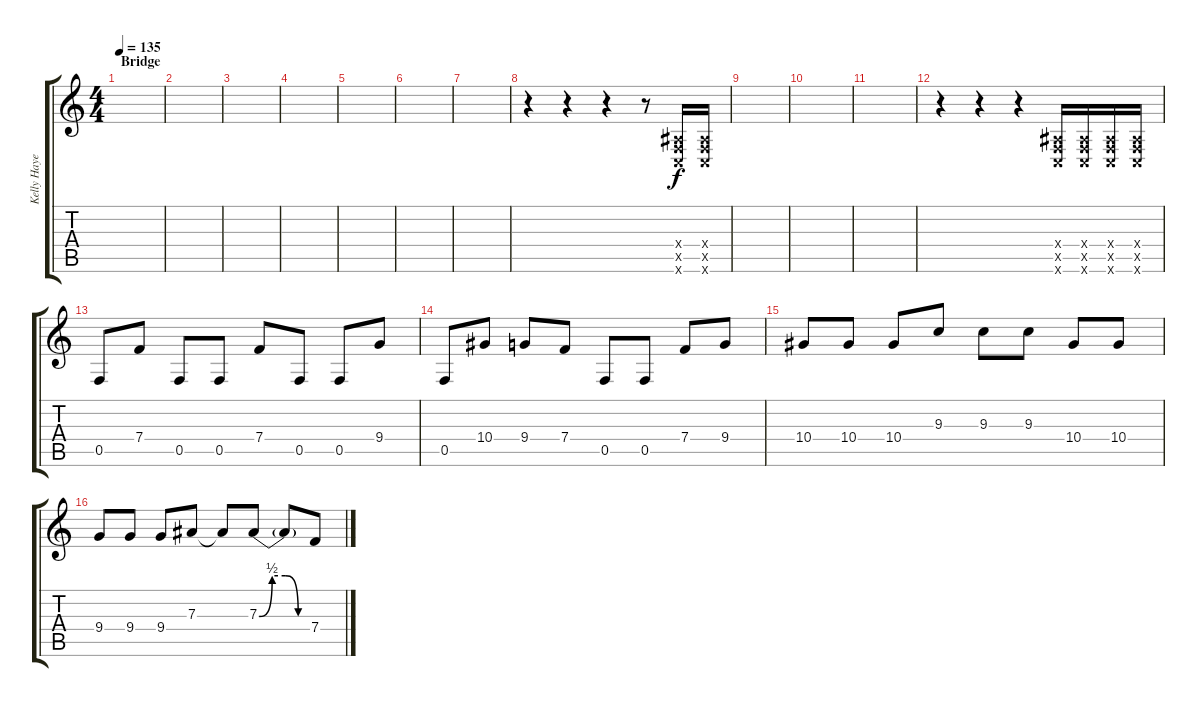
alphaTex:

\track ("Kelly Hayes (Rhythm Guitar)" "Kelly Haye") {instrument electricguitarjazz}
\staff {score tabs}
\tuning (C4 G3 Eb3 Bb2 F2 C2) {hide}
\ts (4 4)
\section ("" "Bridge")
\tempo 135
\clef g2
\ks c
|
|
|
|
|
|
|
r.4 r.4 r.4 r.8 (0.4{x} 0.5{x} 0.6{x}).16{instrument distortionguitar} (0.4{x} 0.5{x} 0.6{x}).16 |
|
|
|
r.4 r.4 r.4 (0.4{x} 0.5{x} 0.6{x}).16{instrument distortionguitar} (0.4{x} 0.5{x} 0.6{x}).16 (0.4{x} 0.5{x} 0.6{x}).16 (0.4{x} 0.5{x} 0.6{x}).16 |
0.5.8{instrument electricguitarmuted} 7.4.8 0.5.8 0.5.8 7.4.8 0.5.8 0.5.8 9.4.8 |
0.5.8 10.4.8 9.4.8 7.4.8 0.5.8 0.5.8 7.4.8 9.4.8 |
10.4.8 10.4.8 10.4.8 9.3.8 9.3.8 9.3.8 10.4.8 10.4.8 |
9.4.8 9.4.8 9.4.8 7.3.8 7.3{t}.8 7.3{be (custom 0 0 15 2 30 2 45 0 60 0)}.8 7.3{t}.8 7.4.8
